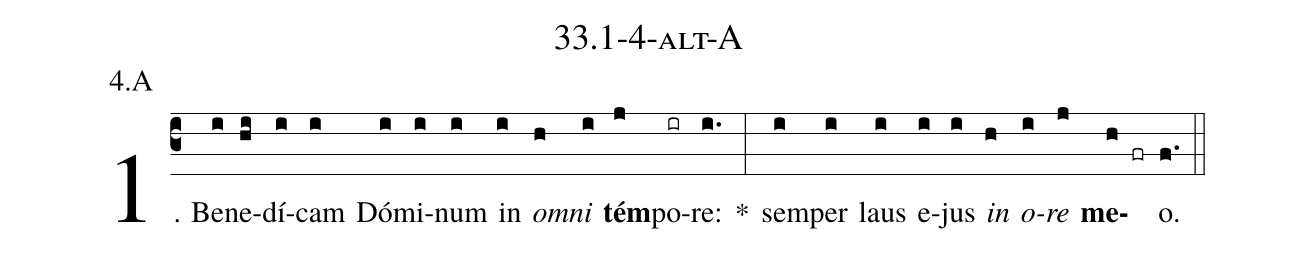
name: 33.1-4-alt-A;
annotation: 4.A;
%%
(c3)1. Be(i)ne(hi)dí(i)cam(i) Dó(i)mi(i)num(i) in(i) <i>om</i>(h)<i>ni</i>(i) <b>tém</b>(j)po(ir)re:(i.) *(:) sem(i)per(i) laus(i) e(i)jus(i) <i>in</i>(h) <i>o</i>(i)<i>re</i>(j) <b>me</b>(h fr)o.(f.) (::)
